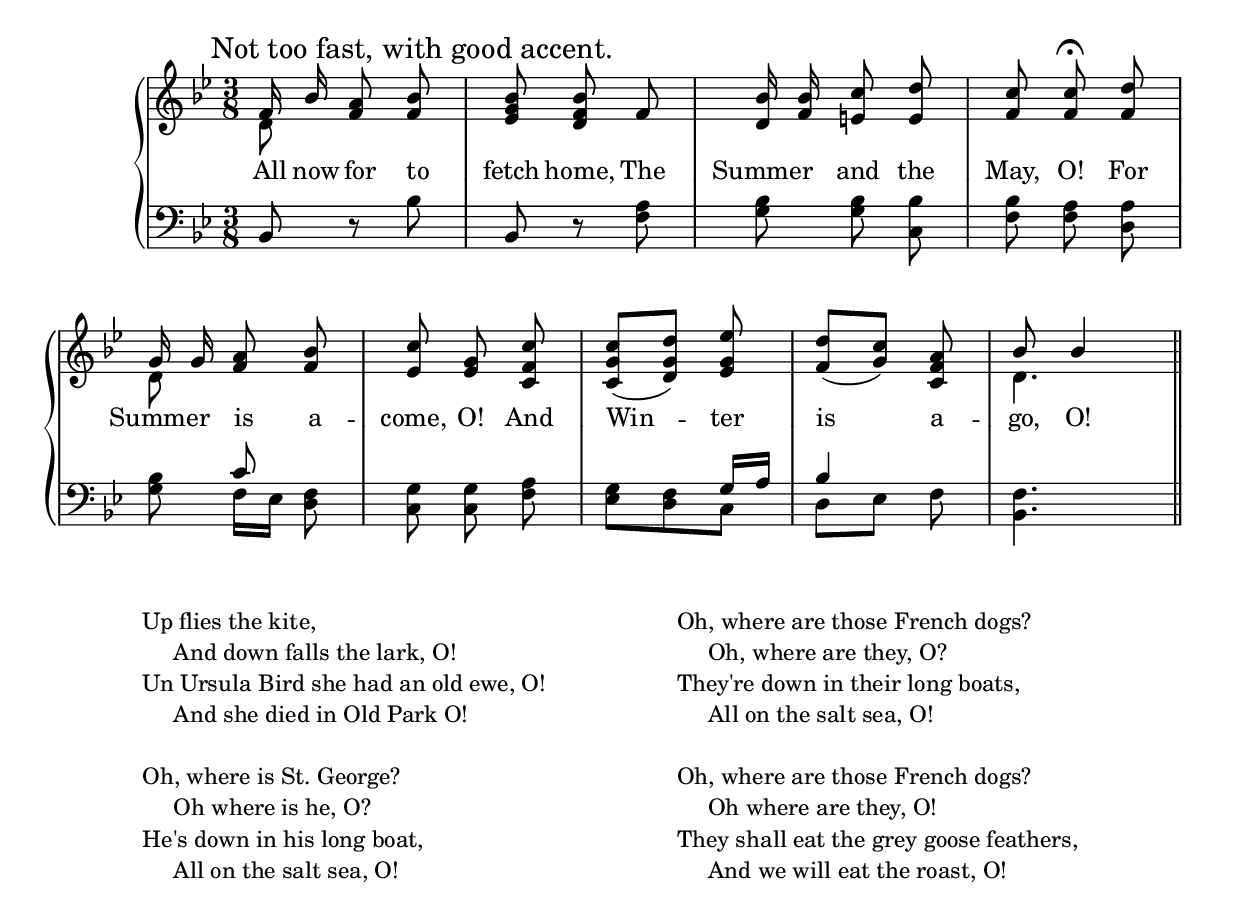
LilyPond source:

\version "2.8.8"

\paper{
  printallheaders = ##t
  ragged-last-bottom = ##t
  ragged-bottom = ##t
  head-separation = #1
  page-top-space = #1
}

upper = \relative c' {
  \clef treble
   \key g \minor
   \time 3/8
   \once \override Score.RehearsalMark #'self-alignment-X = #left
   \mark "Not too fast, with good accent."

    % 1
    <<
      { f16\noBeam bes16 <f a>8\noBeam <f bes>8 } \\
      { d8 s4 }
    >> |
    % 2
      <ees g bes>8\noBeam <d f bes>8\noBeam f8 |
    % 3
      <d bes'>16\noBeam <f bes>16 <e c'>8\noBeam <e d'>8 |
    % 4
      <f c'>8\noBeam <f c'>8\fermata\noBeam <f d'>8 |
\break
    % 5
    <<
      { g16\noBeam g16 <f a>8\noBeam <f bes>8 } \\
      { d8 s8 s8 }
    >> |
    % 6
      <ees c'>8 <ees g>8\noBeam <c f c'>8 |
    % 7
      <c g' c>8[( <d g d'>8)] <ees g ees'>8\noBeam |
    % 8
      <f d'>8[( <g c>8)] <c, f a>8 |
    % 9
    <<
      { bes'8 bes4 \bar "||" } \\
      { d,4. }
    >>
}

lower = \relative c {
    \clef bass
    \key g \minor
    \time 3/8

    % 1
    bes8 r8 bes'8 |
    % 2
    bes,8 r8 <f' a>8 |
    % 3
    <g bes>8 <g bes>8\noBeam <c, bes'>8 |
    % 4
    <f bes>8 <f a>8\noBeam <d a'>8 |
\break
    % 5
    <<
      { \stemDown <g bes>8\noBeam \stemUp c8\noBeam } \\
      {       s8 f,16[ ees16] <d f>8 }
    >> |
    % 6
    <c g'>8 <c g'>8\noBeam <f a>8 |
    % 7
    <<
      { \stemDown <ees g>8 <d f>8 c8 \stemNeutral } \\
      {       s8     s8 \stemUp g'16 a16 \stemNeutral }
    >> |
    % 8
    <<
      { bes4 s8 } \\
      { d,8[ ees8] f8\noBeam }
    >> |
    % 9
    <f bes,>4. |
}

\score {
  \new GrandStaff <<
    \new Staff = upper { \new Voice = "singer" \upper }
    \new Lyrics \lyricmode {
      \set associatedVoice = #"singer"

      All16 now for8 to fetch home, The Summer and the May, O! For
      Summer is a -- come, O! And Win4 -- ter8 is__ _ a8 -- go,8 O!4
    }
    \new Staff = lower {
      \clef bass
      \lower
    }
  >>

  \header {
    title = \markup \center-align { "THE DAY SONG" }
  }

  \layout {
    \context { \GrandStaff \accepts "Lyrics" }
    \context { \Lyrics     \consists "Bar_engraver" }
    \context { \Score      \remove "Bar_number_engraver" }
  }

  \midi { \tempo 4 = 58 }
}

\markup {
 \hspace #8
 \column {
  \line {  Up flies the kite, }
  \line {  \hspace #3  And down falls the lark, O! }
  \line {  Un Ursula Bird she had an old ewe, O! }
  \line {  \hspace #3  And she died in Old Park O! }
  \hspace #0.1
  \line {  Oh, where is St. George? }
  \line {  \hspace #3  Oh where is he, O? }
  \line {  He's down in his long boat, }
  \line {   \hspace #3 All on the salt sea, O! }
 }
 \hspace #12
 \column {
  \line {  Oh, where are those French dogs? }
  \line {  \hspace #3  Oh, where are they, O? }
  \line {  They're down in their long boats, }
  \line {  \hspace #3  All on the salt sea, O! }
  \hspace #0.1
  \line {  Oh, where are those French dogs? }
  \line {  \hspace #3  Oh where are they, O! }
  \line {  They shall eat the grey goose feathers, }
  \line {  \hspace #3  And we will eat the roast, O! }
 }
}

